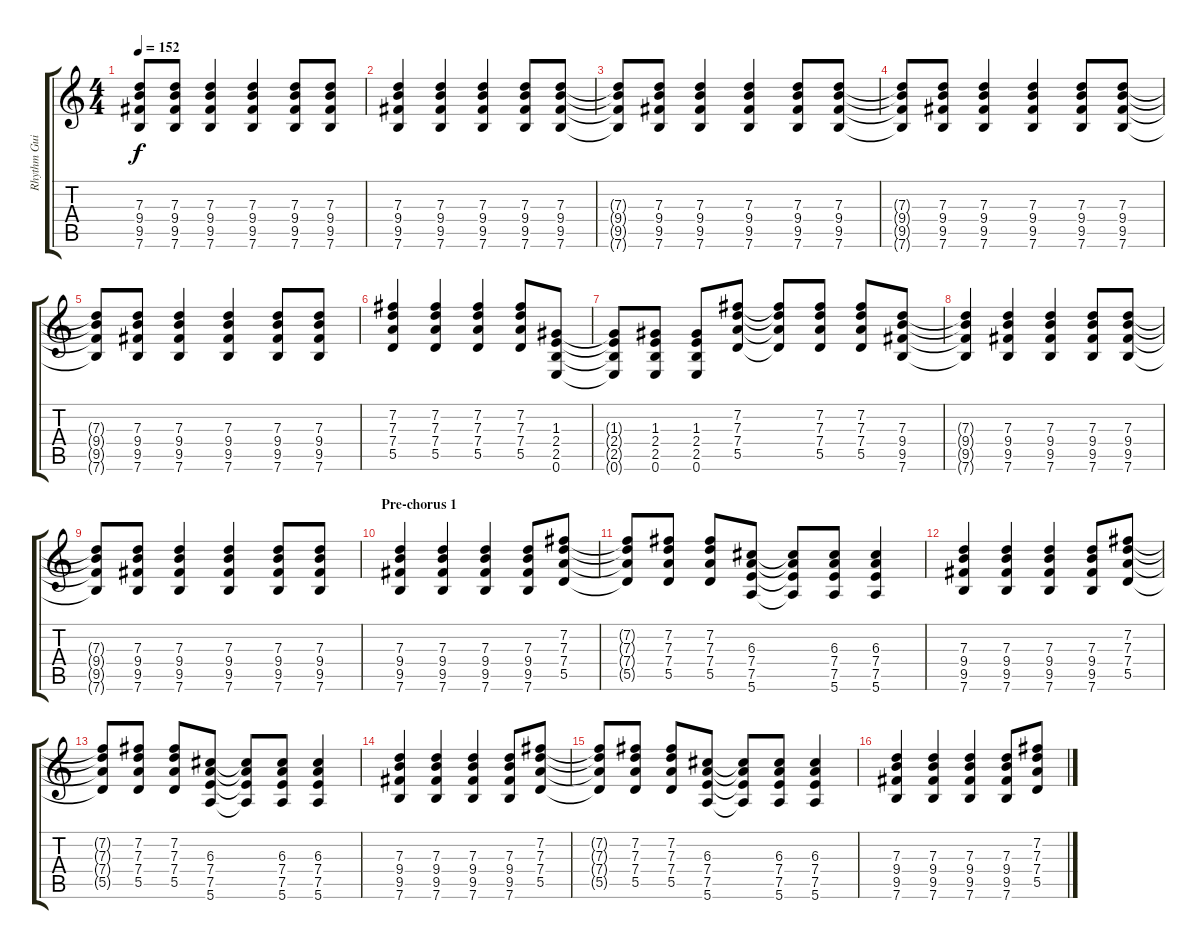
\track ("Rhythm Guitar 2" "Rhythm Gui") {instrument distortionguitar}
\staff {score tabs}
\tuning (E4 B3 G3 D3 A2 E2) {hide}
\ts (4 4)
\tempo 152
\clef g2
\ks c
(7.3{t} 9.4{t} 9.5{t} 7.6{t}).8{dy f} (7.3 9.4 9.5 7.6).8 (7.3 9.4 9.5 7.6).4 (7.3 9.4 9.5 7.6).4 (7.3 9.4 9.5 7.6).8 (7.3 9.4 9.5 7.6).8 |
(7.3 9.4 9.5 7.6).4 (7.3 9.4 9.5 7.6).4 (7.3 9.4 9.5 7.6).4 (7.3 9.4 9.5 7.6).8 (7.3 9.4 9.5 7.6).8 |
(7.3{t} 9.4{t} 9.5{t} 7.6{t}).8 (7.3 9.4 9.5 7.6).8 (7.3 9.4 9.5 7.6).4 (7.3 9.4 9.5 7.6).4 (7.3 9.4 9.5 7.6).8 (7.3 9.4 9.5 7.6).8 |
(7.3{t} 9.4{t} 9.5{t} 7.6{t}).8 (7.3 9.4 9.5 7.6).8 (7.3 9.4 9.5 7.6).4 (7.3 9.4 9.5 7.6).4 (7.3 9.4 9.5 7.6).8 (7.3 9.4 9.5 7.6).8 |
(7.3{t} 9.4{t} 9.5{t} 7.6{t}).8 (7.3 9.4 9.5 7.6).8 (7.3 9.4 9.5 7.6).4 (7.3 9.4 9.5 7.6).4 (7.3 9.4 9.5 7.6).8 (7.3 9.4 9.5 7.6).8 |
(7.2 7.3 7.4 5.5).4 (7.2 7.3 7.4 5.5).4 (7.2 7.3 7.4 5.5).4 (7.2 7.3 7.4 5.5).8 (1.3 2.4 2.5 0.6).8 |
(1.3{t} 2.4{t} 2.5{t} 0.6{t}).8 (1.3 2.4 2.5 0.6).8 (1.3 2.4 2.5 0.6).8 (7.2 7.3 7.4 5.5).8 (7.2{t} 7.3{t} 7.4{t} 5.5{t}).8 (7.2 7.3 7.4 5.5).8 (7.2 7.3 7.4 5.5).8 (7.3 9.4 9.5 7.6).8 |
(7.3{t} 9.4{t} 9.5{t} 7.6{t}).4 (7.3 9.4 9.5 7.6).4 (7.3 9.4 9.5 7.6).4 (7.3 9.4 9.5 7.6).8 (7.3 9.4 9.5 7.6).8 |
(7.3{t} 9.4{t} 9.5{t} 7.6{t}).8 (7.3 9.4 9.5 7.6).8 (7.3 9.4 9.5 7.6).4 (7.3 9.4 9.5 7.6).4 (7.3 9.4 9.5 7.6).8 (7.3 9.4 9.5 7.6).8 |
\section ("" "Pre-chorus 1")
(7.3 9.4 9.5 7.6).4 (7.3 9.4 9.5 7.6).4 (7.3 9.4 9.5 7.6).4 (7.3 9.4 9.5 7.6).8 (7.2 7.3 7.4 5.5).8 |
(7.2{t} 7.3{t} 7.4{t} 5.5{t}).8 (7.2 7.3 7.4 5.5).8 (7.2 7.3 7.4 5.5).8 (6.3 7.4 7.5 5.6).8 (6.3{t} 7.4{t} 7.5{t} 5.6{t}).8 (6.3 7.4 7.5 5.6).8 (6.3 7.4 7.5 5.6).4 |
(7.3 9.4 9.5 7.6).4 (7.3 9.4 9.5 7.6).4 (7.3 9.4 9.5 7.6).4 (7.3 9.4 9.5 7.6).8 (7.2 7.3 7.4 5.5).8 |
(7.2{t} 7.3{t} 7.4{t} 5.5{t}).8 (7.2 7.3 7.4 5.5).8 (7.2 7.3 7.4 5.5).8 (6.3 7.4 7.5 5.6).8 (6.3{t} 7.4{t} 7.5{t} 5.6{t}).8 (6.3 7.4 7.5 5.6).8 (6.3 7.4 7.5 5.6).4 |
(7.3 9.4 9.5 7.6).4 (7.3 9.4 9.5 7.6).4 (7.3 9.4 9.5 7.6).4 (7.3 9.4 9.5 7.6).8 (7.2 7.3 7.4 5.5).8 |
(7.2{t} 7.3{t} 7.4{t} 5.5{t}).8 (7.2 7.3 7.4 5.5).8 (7.2 7.3 7.4 5.5).8 (6.3 7.4 7.5 5.6).8 (6.3{t} 7.4{t} 7.5{t} 5.6{t}).8 (6.3 7.4 7.5 5.6).8 (6.3 7.4 7.5 5.6).4 |
(7.3 9.4 9.5 7.6).4 (7.3 9.4 9.5 7.6).4 (7.3 9.4 9.5 7.6).4 (7.3 9.4 9.5 7.6).8 (7.2 7.3 7.4 5.5).8
